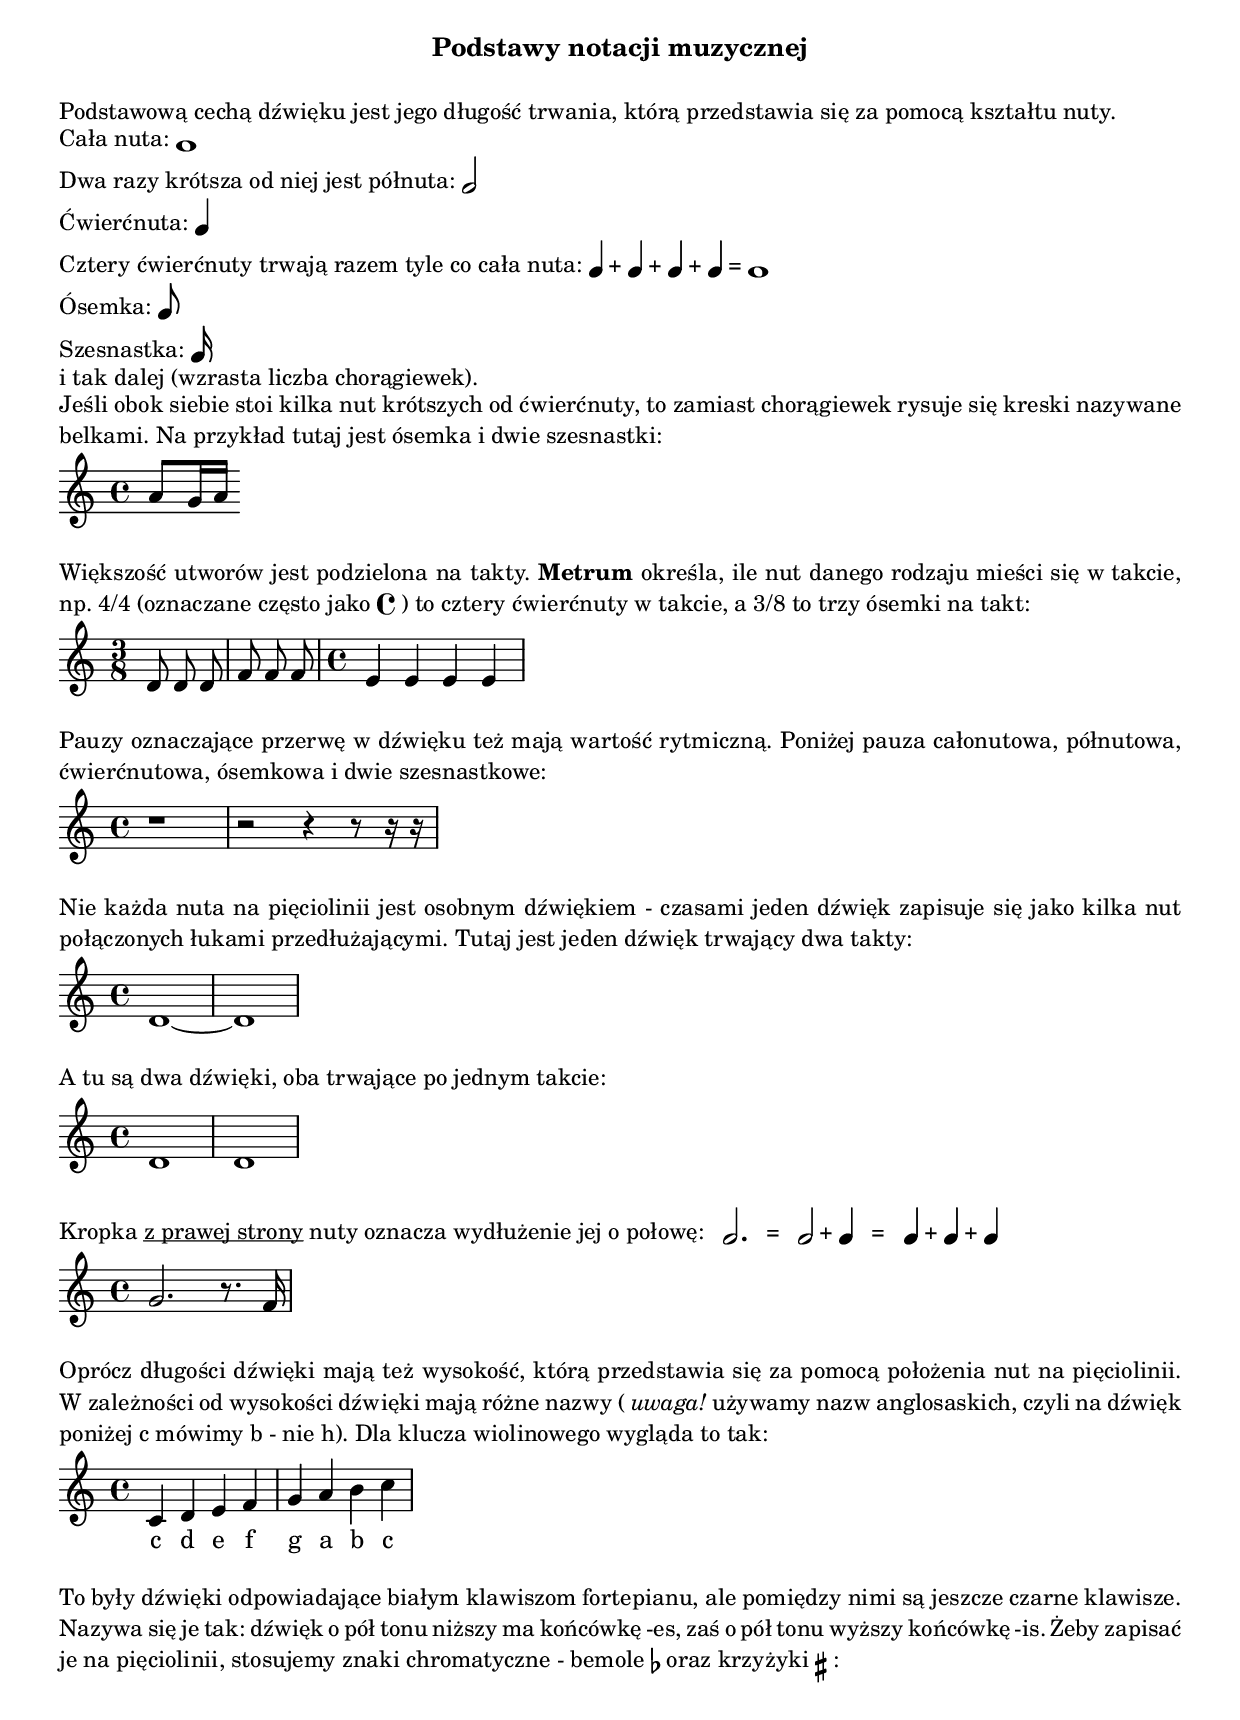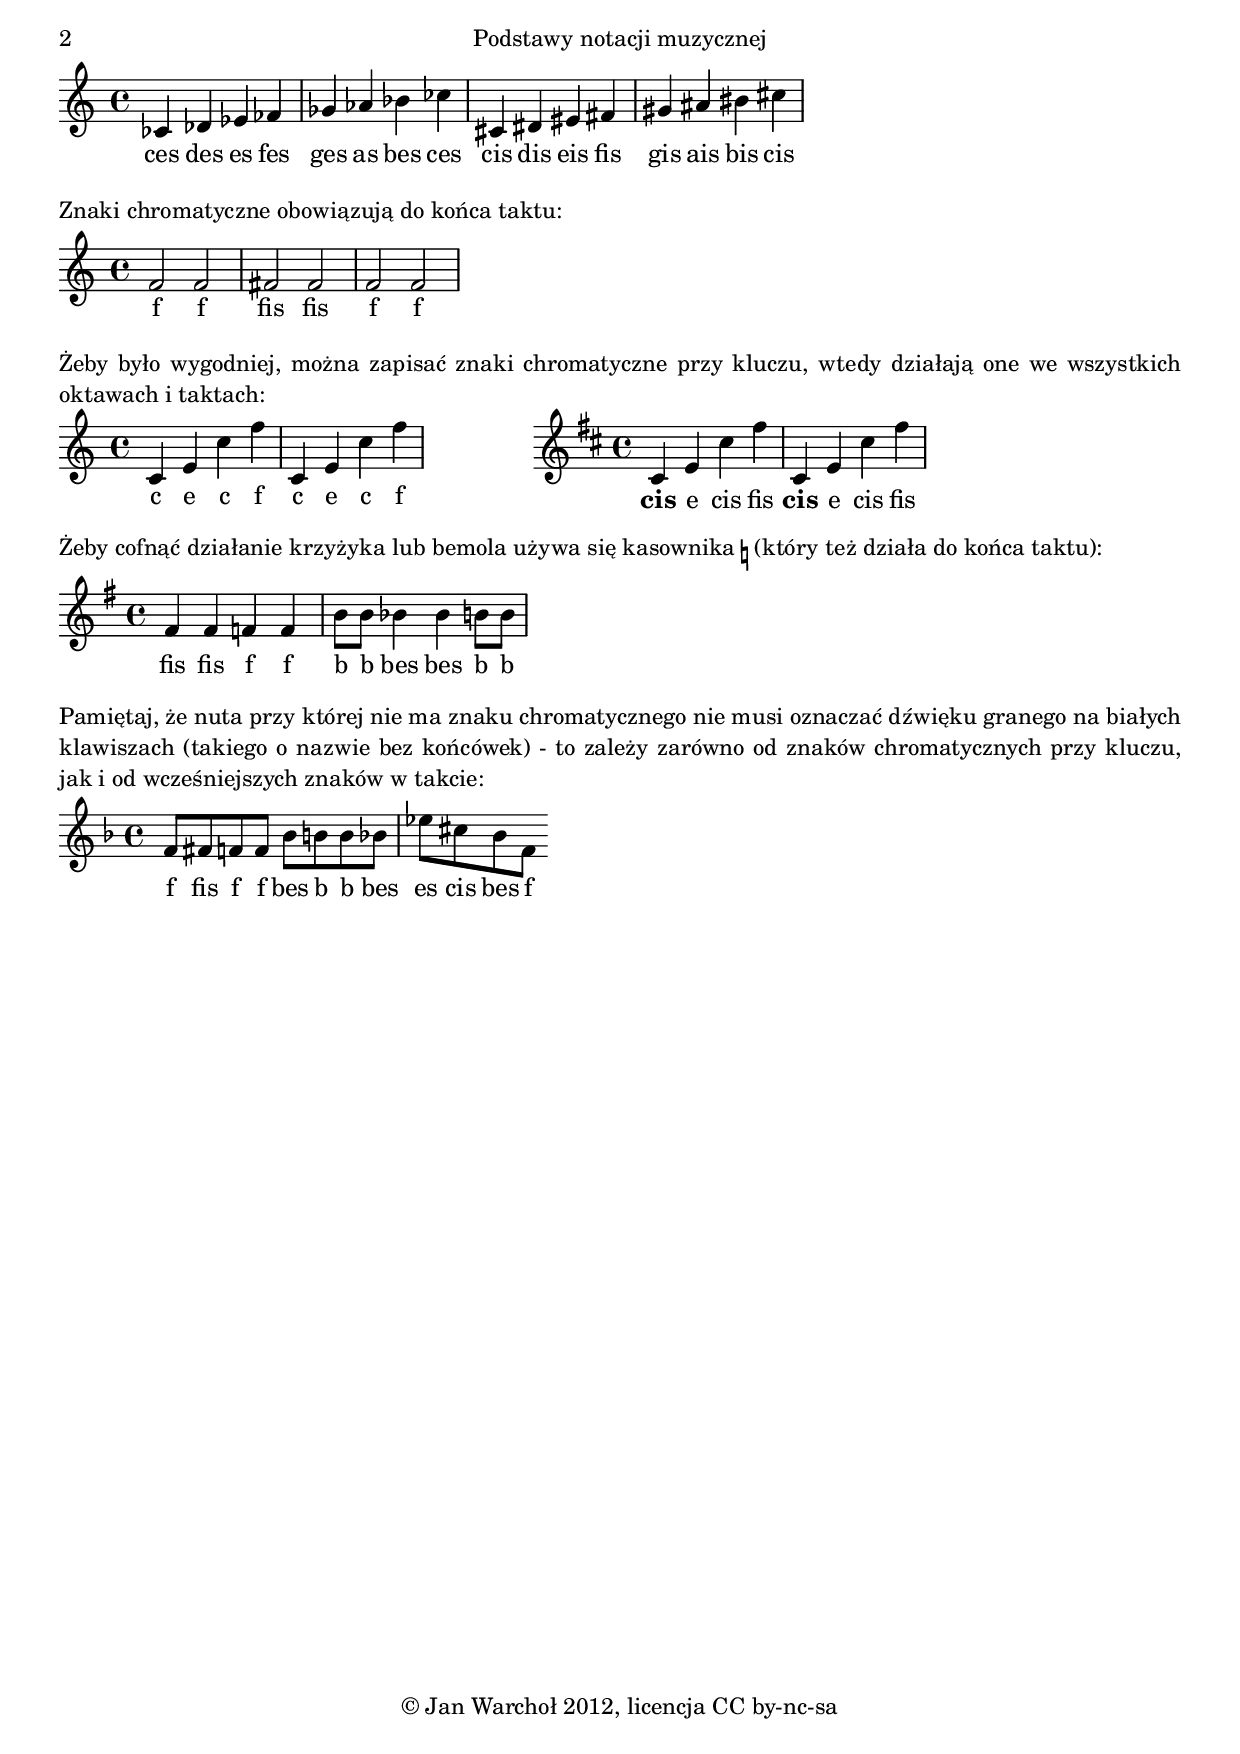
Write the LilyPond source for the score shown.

\version "2.15.36"

% #(set-global-staff-size 17)

\paper {
  indent = 0
  markup-system-spacing #'padding = #0.5
  score-markup-spacing #'padding = #3.3
  score-markup-spacing #'basic-distance = #0
  top-markup-spacing #'padding = #3
  ragged-bottom = ##t
}

\header {
  instrument = "Podstawy notacji muzycznej"
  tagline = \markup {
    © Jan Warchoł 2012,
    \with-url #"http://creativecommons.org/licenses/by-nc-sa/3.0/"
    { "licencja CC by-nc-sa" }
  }
}

\markup \vspace #1

\markup \justify {
  Podstawową cechą dźwięku jest jego długość trwania, którą przedstawia
  się za pomocą kształtu nuty.
}
\markup \justify { Cała nuta: \note #"1" #1 }
\markup \justify { Dwa razy krótsza od niej jest półnuta: \note #"2" #1 }
\markup \justify { Ćwierćnuta: \note #"4" #1 }
\markup \justify {
  Cztery ćwierćnuty trwają razem tyle co cała nuta: \note #"4" #1 + \note
  #"4" #1 + \note #"4" #1 + \note #"4" #1 = \note #"1" #1
}
\markup \justify { Ósemka: \note #"8" #1 }
\markup \justify { Szesnastka: \note #"16" #1 }
\markup \justify { i tak dalej (wzrasta liczba chorągiewek).}

\markup \justify {
  Jeśli obok siebie stoi kilka nut krótszych od ćwierćnuty, to zamiast
  chorągiewek rysuje się kreski nazywane belkami.  Na przykład tutaj jest
  ósemka i dwie szesnastki:
}
{ a'8 g'16 a'16 }

\markup \justify {
  Większość utworów jest podzielona na takty. \bold Metrum określa,
  ile nut danego rodzaju mieści się "w takcie," "np. 4/4"
  (oznaczane często jako \raise #0.6 \musicglyph #"timesig.C44" )
  to cztery ćwierćnuty w takcie, a 3/8 to trzy ósemki na takt:
}
{ \time 3/8 \autoBeamOff d'8 d' d' f' f' f' \time 4/4 e'4 e' e' e' }

\markup \justify {
  Pauzy oznaczające przerwę w dźwięku też mają wartość rytmiczną.  Poniżej
  pauza całonutowa, półnutowa, ćwierćnutowa, ósemkowa i dwie szesnastkowe:
}
{ r1 r2 r4 r8 r16 r }

\markup \justify {
  Nie każda nuta na pięciolinii jest osobnym dźwiękiem - czasami jeden dźwięk zapisuje
  się jako kilka nut połączonych łukami przedłużającymi.
  Tutaj jest jeden dźwięk trwający dwa takty:
}
{ d'1~ d' }
\markup \justify { A tu są dwa dźwięki, oba trwające po jednym takcie:}
{ d'1 d' }

\markup \justify {
  Kropka \underline "z prawej strony" nuty oznacza wydłużenie jej o "połowę:  "
  \note-by-number #1 #1 #1 "  =  "
  \note-by-number #1 #0 #1 + \note-by-number #2 #0 #1 "  =  "
  \note-by-number #2 #0 #1 + \note-by-number #2 #0 #1 + \note-by-number #2 #0 #1
}
{ g'2. r8. f'16 }

\markup \justify {
  Oprócz długości dźwięki mają też wysokość, którą przedstawia się za
  pomocą położenia nut na pięciolinii. "W zależności"
  od wysokości dźwięki mają różne nazwy (\italic uwaga! używamy nazw anglosaskich,
  czyli na dźwięk poniżej c mówimy b - nie h). Dla klucza wiolinowego
  wygląda to tak:
}
\noPageBreak
\relative f' { c4 d e f g a b c }
\addlyrics { c d e f g a b c }

\markup \justify {
  To były dźwięki odpowiadające białym klawiszom fortepianu, ale pomiędzy
  nimi są jeszcze czarne klawisze.  Nazywa się je tak: dźwięk o pół tonu
  niższy ma końcówkę -es, zaś o pół tonu wyższy końcówkę -is. Żeby zapisać
  je na pięciolinii, stosujemy znaki chromatyczne - bemole \flat oraz krzyżyki \sharp :
}

\relative f' {
  ces4 des es fes ges as bes ces cis, dis eis fis gis ais bis cis
}
\addlyrics { ces des es fes ges as bes ces cis dis eis fis gis ais bis cis }

\markup \justify {
  Znaki chromatyczne obowiązują do końca taktu:
}
{ f'2 f' fis' fis' f' f' }
\addlyrics { f f fis fis f f }

\markup \justify {
  Żeby było wygodniej, można zapisać znaki chromatyczne przy kluczu,
  wtedy działają one we wszystkich oktawach "i taktach:"
}
\markup {
  \score { { c'4 e' c'' f'' c' e' c'' f'' } \addlyrics { c e c f c e c f } \layout {} }
  \hspace #10
  \score {
    { \key d \major cis' e' cis'' fis'' cis' e' cis'' fis'' }
    \addlyrics { \markup { \bold cis } e cis fis \markup { \bold cis } e cis  fis } \layout {}
  }
}

\markup \vspace #0.5

\markup \justify {
  Żeby cofnąć działanie krzyżyka lub bemola używa się kasownika \natural (który też działa do końca taktu):
}

{ \key g \major fis' fis' f' f' b'8 b' bes'4 bes' b'8 b' }
\addlyrics { fis fis f f b b bes bes b b }

\markup \justify {
  Pamiętaj, że nuta przy której nie ma znaku chromatycznego nie musi
  oznaczać dźwięku granego na białych klawiszach (takiego o nazwie
  bez końcówek) - to zależy zarówno od znaków chromatycznych przy kluczu,
  "jak i od wcześniejszych" znaków w takcie:
}

\relative f' { \key f \major f fis f f bes b b bes es cis bes f }
\addlyrics { f fis f f bes b b bes es cis bes f }

